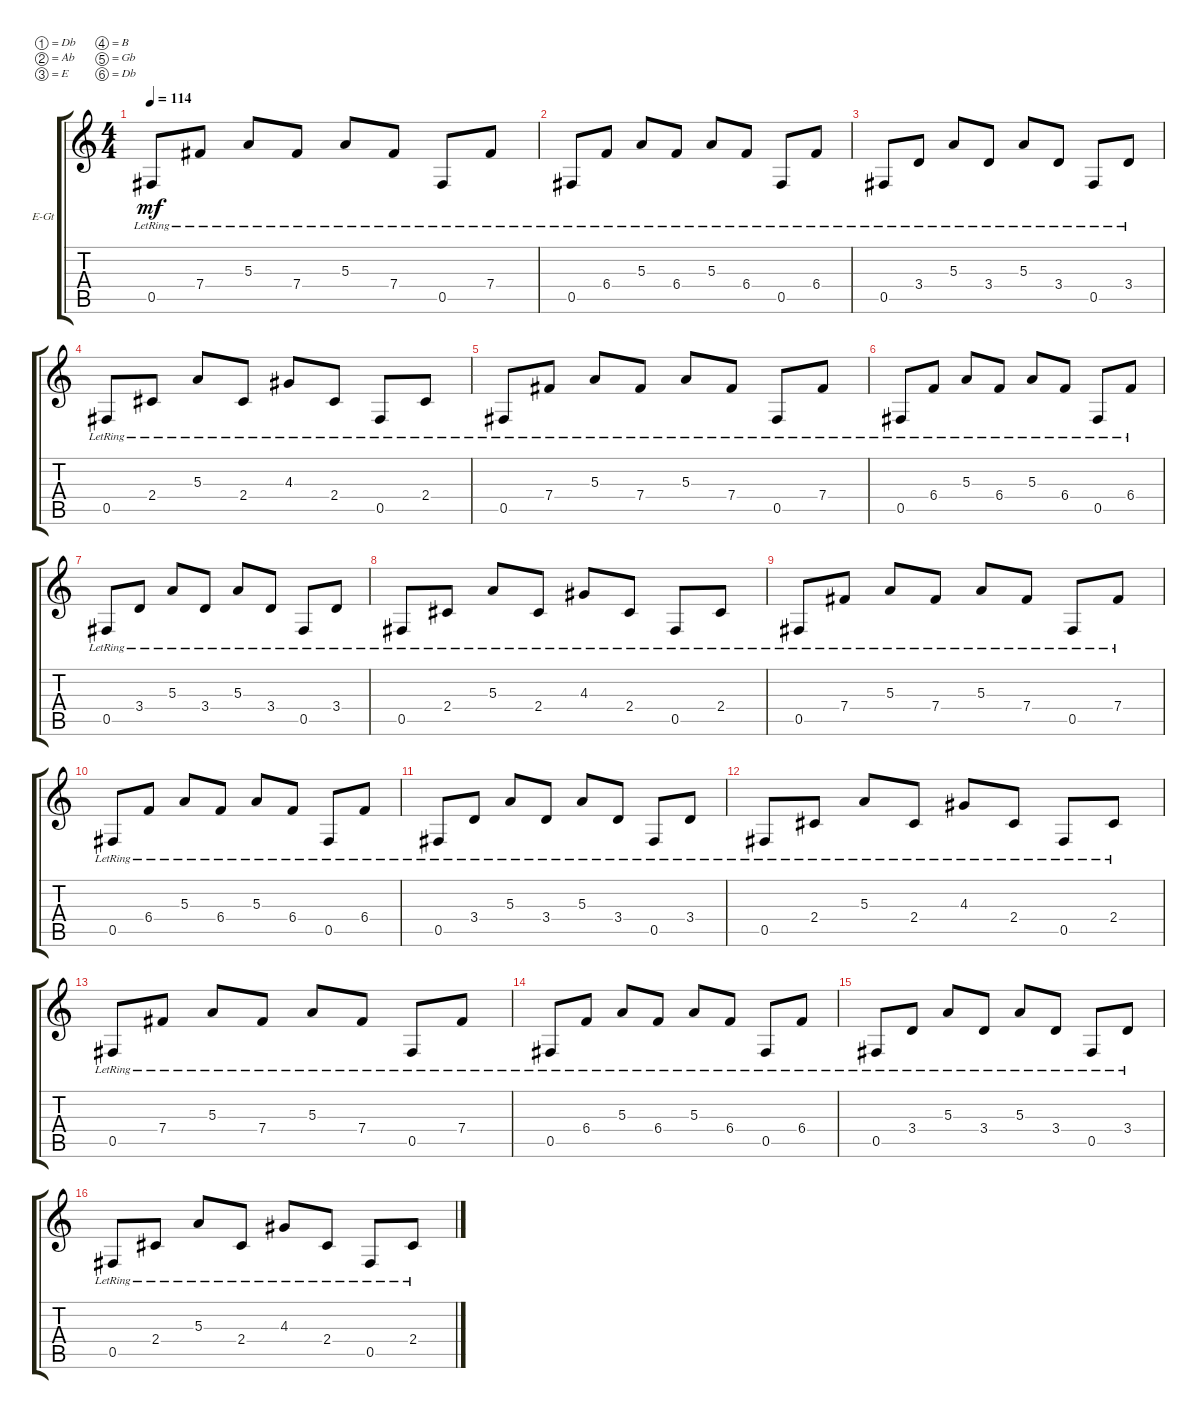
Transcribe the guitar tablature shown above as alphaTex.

\defaultSystemsLayout 4
\bracketExtendMode groupsimilarinstruments
\firstSystemTrackNameOrientation horizontal
\otherSystemsTrackNameOrientation horizontal
\track ("Electric Guitar Seth" "E-Gt") {instrument distortionguitar}
\staff {score tabs}
\tuning (Db4 Ab3 E3 B2 Gb2 Db2)
\ts (4 4)
\tempo 114
\clef g2
\scale
0.333333
\ks c
0.5{lr}.8{dy mf} 7.4{lr}.8 5.3{lr}.8 7.4{lr}.8 5.3{lr}.8 7.4{lr}.8 0.5{lr}.8 7.4{lr}.8 |
\scale
0.333333 0.5{lr}.8 6.4{lr}.8 5.3{lr}.8 6.4{lr}.8 5.3{lr}.8 6.4{lr}.8 0.5{lr}.8 6.4{lr}.8 |
\scale
0.333333 0.5{lr}.8 3.4{lr}.8 5.3{lr}.8 3.4{lr}.8 5.3{lr}.8 3.4{lr}.8 0.5{lr}.8 3.4{lr}.8 |
\scale
0.333333 0.5{lr}.8 2.4{lr}.8 5.3{lr}.8 2.4{lr}.8 4.3{lr}.8 2.4{lr}.8 0.5{lr}.8 2.4{lr}.8 |
\scale
0.333333 0.5{lr}.8 7.4{lr}.8 5.3{lr}.8 7.4{lr}.8 5.3{lr}.8 7.4{lr}.8 0.5{lr}.8 7.4{lr}.8 |
\scale
0.333333 0.5{lr}.8 6.4{lr}.8 5.3{lr}.8 6.4{lr}.8 5.3{lr}.8 6.4{lr}.8 0.5{lr}.8 6.4{lr}.8 |
\scale
0.333333 0.5{lr}.8 3.4{lr}.8 5.3{lr}.8 3.4{lr}.8 5.3{lr}.8 3.4{lr}.8 0.5{lr}.8 3.4{lr}.8 |
\scale
0.333333 0.5{lr}.8 2.4{lr}.8 5.3{lr}.8 2.4{lr}.8 4.3{lr}.8 2.4{lr}.8 0.5{lr}.8 2.4{lr}.8 |
\scale
0.333333 0.5{lr}.8 7.4{lr}.8 5.3{lr}.8 7.4{lr}.8 5.3{lr}.8 7.4{lr}.8 0.5{lr}.8 7.4{lr}.8 |
\scale
0.333333 0.5{lr}.8 6.4{lr}.8 5.3{lr}.8 6.4{lr}.8 5.3{lr}.8 6.4{lr}.8 0.5{lr}.8 6.4{lr}.8 |
\scale
0.333333 0.5{lr}.8 3.4{lr}.8 5.3{lr}.8 3.4{lr}.8 5.3{lr}.8 3.4{lr}.8 0.5{lr}.8 3.4{lr}.8 |
\scale
0.333333 0.5{lr}.8 2.4{lr}.8 5.3{lr}.8 2.4{lr}.8 4.3{lr}.8 2.4{lr}.8 0.5{lr}.8 2.4{lr}.8 |
\scale
0.333333 0.5{lr}.8 7.4{lr}.8 5.3{lr}.8 7.4{lr}.8 5.3{lr}.8 7.4{lr}.8 0.5{lr}.8 7.4{lr}.8 |
\scale
0.333333 0.5{lr}.8 6.4{lr}.8 5.3{lr}.8 6.4{lr}.8 5.3{lr}.8 6.4{lr}.8 0.5{lr}.8 6.4{lr}.8 |
\scale
0.333333 0.5{lr}.8 3.4{lr}.8 5.3{lr}.8 3.4{lr}.8 5.3{lr}.8 3.4{lr}.8 0.5{lr}.8 3.4{lr}.8 |
\scale
0.333333 0.5{lr}.8 2.4{lr}.8 5.3{lr}.8 2.4{lr}.8 4.3{lr}.8 2.4{lr}.8 0.5{lr}.8 2.4{lr}.8
